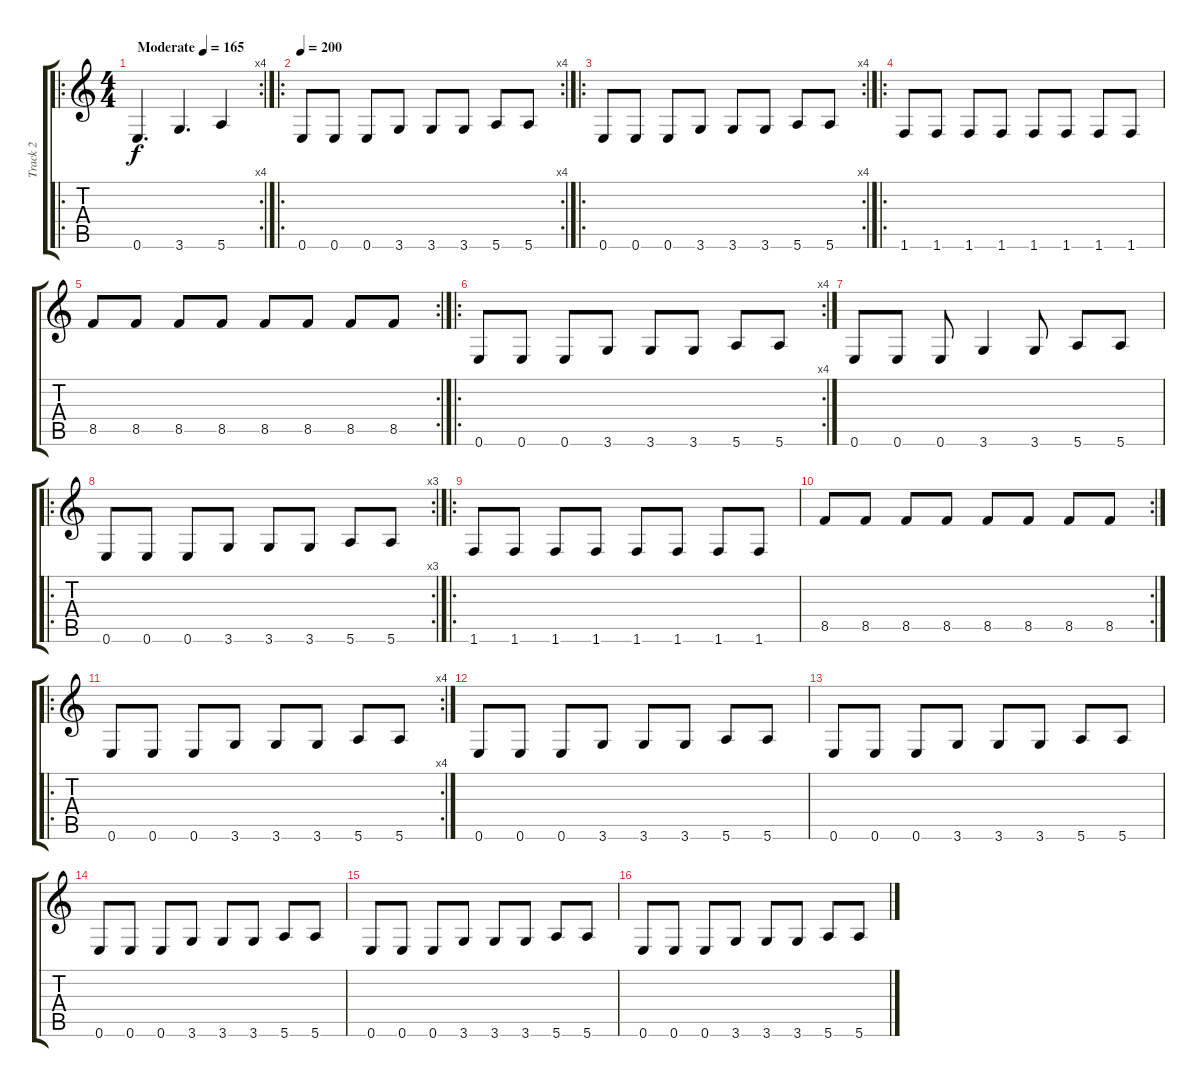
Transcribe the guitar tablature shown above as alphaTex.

\track ("Track 2" "Track 2") {instrument electricbassfinger}
\staff {score tabs}
\tuning (E4 B3 G3 D3 A2 E2) {hide}
\ro
\rc 4
\ts (4 4)
\tempo (165 "Moderate")
\clef g2
\ks c
0.6.4{d dy f instrument electricbassfinger} 3.6.4{d} 5.6.4 |
\ro
\rc 4
\tempo 200
0.6.8 0.6.8 0.6.8 3.6.8 3.6.8 3.6.8 5.6.8 5.6.8 |
\ro
\rc 4
0.6.8 0.6.8 0.6.8 3.6.8 3.6.8 3.6.8 5.6.8 5.6.8 |
\ro
1.6.8 1.6.8 1.6.8 1.6.8 1.6.8 1.6.8 1.6.8 1.6.8 |
\rc 2
8.5.8 8.5.8 8.5.8 8.5.8 8.5.8 8.5.8 8.5.8 8.5.8 |
\ro
\rc 4
0.6.8 0.6.8 0.6.8 3.6.8 3.6.8 3.6.8 5.6.8 5.6.8 |
0.6.8 0.6.8 0.6.8 3.6.4 3.6.8 5.6.8 5.6.8 |
\ro
\rc 3
0.6.8 0.6.8 0.6.8 3.6.8 3.6.8 3.6.8 5.6.8 5.6.8 |
\ro
1.6.8 1.6.8 1.6.8 1.6.8 1.6.8 1.6.8 1.6.8 1.6.8 |
\rc 2
8.5.8 8.5.8 8.5.8 8.5.8 8.5.8 8.5.8 8.5.8 8.5.8 |
\ro
\rc 4
0.6.8 0.6.8 0.6.8 3.6.8 3.6.8 3.6.8 5.6.8 5.6.8 |
0.6.8 0.6.8 0.6.8 3.6.8 3.6.8 3.6.8 5.6.8 5.6.8 |
0.6.8 0.6.8 0.6.8 3.6.8 3.6.8 3.6.8 5.6.8 5.6.8 |
0.6.8 0.6.8 0.6.8 3.6.8 3.6.8 3.6.8 5.6.8 5.6.8 |
0.6.8 0.6.8 0.6.8 3.6.8 3.6.8 3.6.8 5.6.8 5.6.8 |
0.6.8 0.6.8 0.6.8 3.6.8 3.6.8 3.6.8 5.6.8 5.6.8
